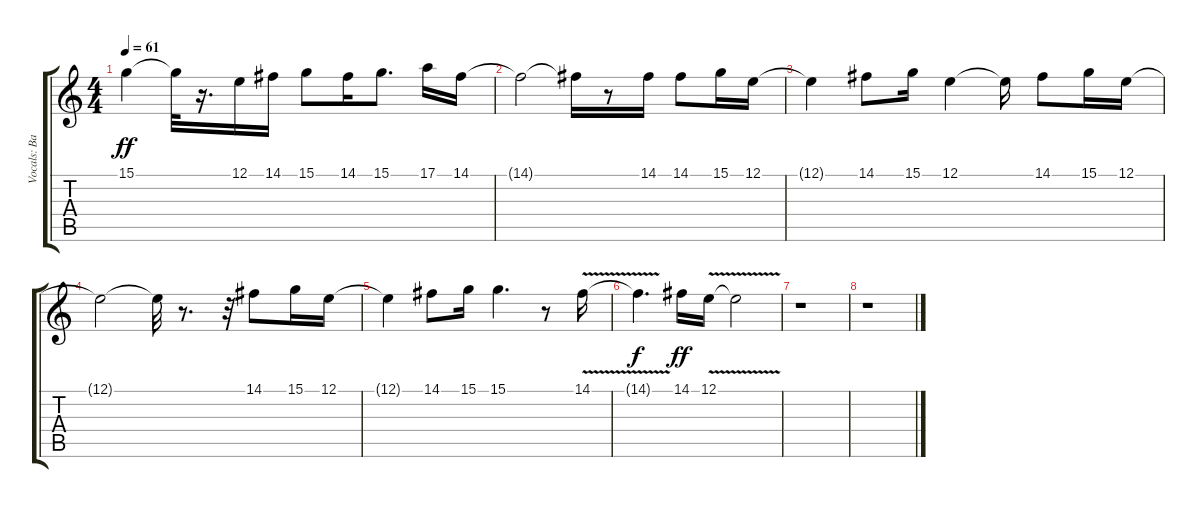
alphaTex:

\track ("Vocals: Background" "Vocals: Ba") {instrument pad1newage}
\staff {score tabs}
\tuning (E4 B3 G3 D3 A2 E2) {hide}
\ts (4 4)
\tempo 61
\clef g2
\ks c
15.1.4{dy ff} 15.1{t}.32 r.16{d} 12.1.16 14.1.16 15.1.8 14.1.16 15.1.8{d} 17.1.16 14.1.16 |
14.1{t}.2 14.1{t}.16 r.8 14.1.16 14.1.8 15.1.16 12.1.16 |
12.1{t}.4 14.1.8 15.1.16 12.1.4 12.1{t}.16 14.1.8 15.1.16 12.1.16 |
12.1{t}.2 12.1{t}.32 r.8{d} r.32 14.1.8 15.1.16 12.1.16 |
12.1{t}.4 14.1.8 15.1.16 15.1.4{d} r.8 14.1{v}.16 |
14.1{t}.4{d dy f} 14.1.16{dy ff} 12.1{v}.16 12.1{t}.2 |
r.1 |
r.1
